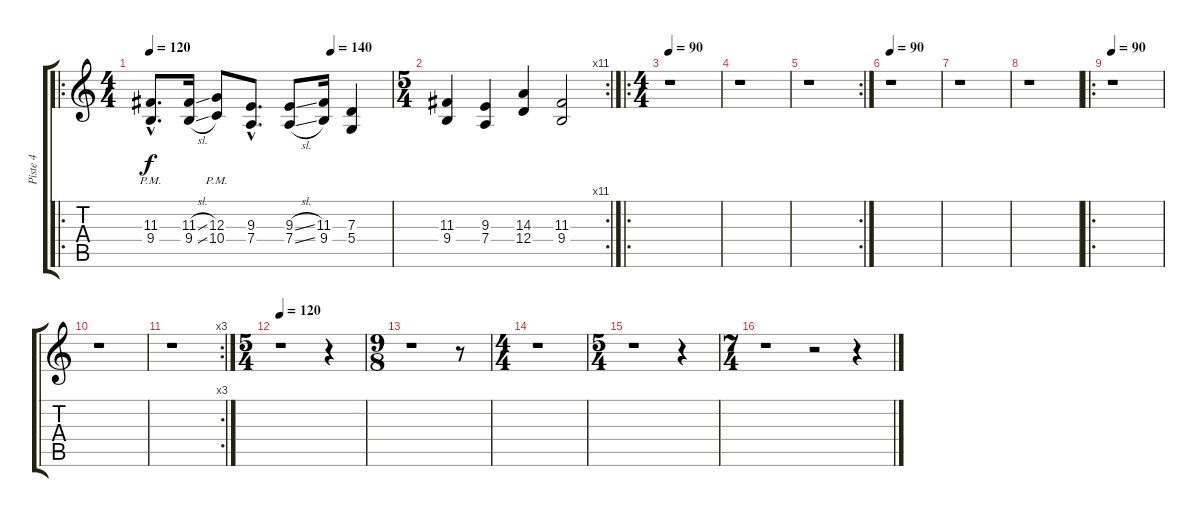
\track ("Piste 4" "Piste 4") {instrument pad4choir}
\staff {score tabs}
\tuning (E4 B3 G3 D3 A2 E2) {hide}
\ro
\ts (4 4)
\tempo 120
\tempo 115
\tempo (140 0.75)
\tempo 120
\clef g2
\ks c
(11.3{hac} 9.4{hac pm}).8{d dy f instrument pad4choir} (11.3{sl} 9.4{sl}).16 (12.3{pm} 10.4{pm}).8 (9.3{hac} 7.4{hac}).8{d} (9.3{sl} 7.4{sl}).8 (11.3 9.4).16 (7.3 5.4).4 |
\rc 11
\ts (5 4)
(11.3 9.4).4 (9.3 7.4).4 (14.3 12.4).4 (11.3 9.4).2 |
\ro
\ts (4 4)
\tempo 90
r.1 |
r.1 |
\rc 2
r.1 |
\tempo 90
r.1 |
r.1 |
r.1 |
\ro
\tempo 90
r.1 |
r.1 |
\rc 3
r.1 |
\ts (5 4)
\tempo 120
r.1 r.4 |
\ts (9 8)
r.1 r.8 |
\ts (4 4)
r.1 |
\ts (5 4)
r.1 r.4 |
\ts (7 4)
r.1 r.2 r.4
